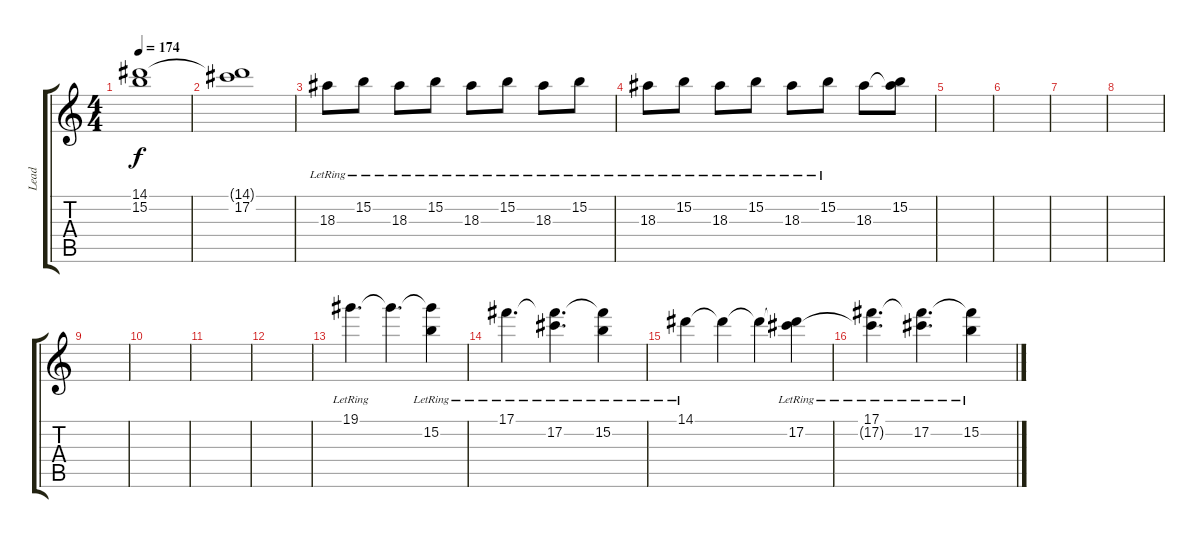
\track ("Lead" "Lead") {instrument distortionguitar}
\staff {score tabs}
\tuning (Db4 Ab3 E3 B2 Gb2 B1) {hide}
\ts (4 4)
\tempo 174
\clef g2
\ks c
(14.1 15.2{t}).1{dy f} |
(14.1{t} 17.2).1 |
18.3{lr}.8 15.2{lr}.8 18.3{lr}.8 15.2{lr}.8 18.3{lr}.8 15.2{lr}.8 18.3{lr}.8 15.2{lr}.8 |
18.3{lr}.8 15.2{lr}.8 18.3{lr}.8 15.2{lr}.8 18.3{lr}.8 15.2{lr}.8 18.3.8 (15.2 18.3{t}).8 |
|
|
|
|
|
|
|
|
19.1{lr}.4{d} 19.1{t}.4{d} (19.1{t} 15.2{lr}).4 |
17.1{lr}.4{d} (17.1{t} 17.2{lr}).4{d} (17.1{t} 15.2{lr}).4 |
14.1{lr}.4 14.1{t}.4 14.1{t}.4 (14.1{t} 17.2{lr}).4 |
(17.1{lr} 17.2{t}).4{d} (17.1{t} 17.2{lr}).4{d} (17.1{t} 15.2{lr}).4
